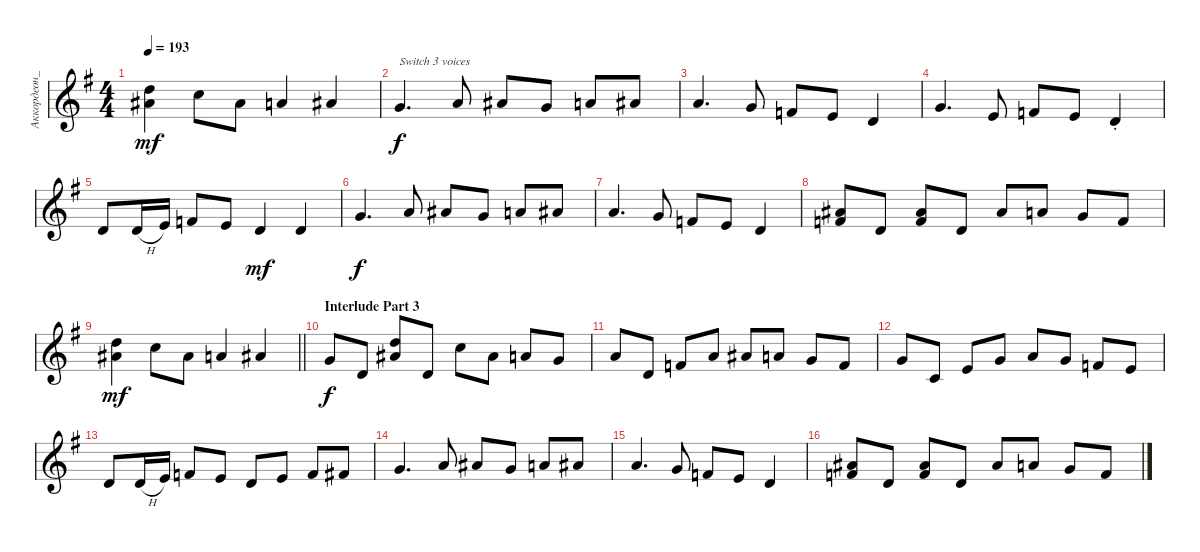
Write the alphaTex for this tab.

\track ("Аккордеон_1" "Аккордеон_") {instrument accordion}
\staff {score}
\tuning (E4 B3 G3 D3 A2 E2) {hide}
\ts (4 4)
\tempo 193
\clef g2
\ks eminor
(10.1 11.2).4{dy mf} 8.1.8 6.1.8 5.1.4 6.1.4 |
3.1.4{d txt "Switch 3 voices" dy f} 5.1.8 6.1.8 3.1.8 5.1.8 6.1.8 |
5.1.4{d} 3.1.8 6.2.8 5.2.8 3.2.4 |
3.1.4{d} 5.2.8 6.2.8 5.2.8 3.2{st}.4 |
3.2.8 3.2{h}.16 5.2.16 6.2.8 5.2.8 3.2.4{dy mf} 3.2.4 |
3.1.4{d dy f} 5.1.8 6.1.8 3.1.8 5.1.8 6.1.8 |
5.1.4{d} 3.1.8 6.2.8 5.2.8 3.2.4 |
(6.1 6.2).8 7.3.8 (6.1 6.2).8 7.3.8 6.1.8 5.1.8 3.1.8 6.2.8 |
\barLineRight lightlight
(10.1 11.2).4{dy mf} 8.1.8 6.1.8 5.1.4 6.1.4 |
\section ("" "Interlude Part 3")
8.2.8{dy f} 7.3.8 (10.1 11.2).8 7.3.8 8.1.8 6.1.8 5.1.8 8.2.8 |
5.1.8 3.2.8 6.2.8 5.1.8 6.1.8 5.1.8 3.1.8 6.2.8 |
3.1.8 5.3.8 5.2.8 3.1.8 5.1.8 3.1.8 6.2.8 5.2.8 |
3.2.8 3.2{h}.16 5.2.16 6.2.8 5.2.8 3.2.8 5.2.8 6.2.8 7.2.8 |
3.1.4{d} 5.1.8 6.1.8 3.1.8 5.1.8 6.1.8 |
5.1.4{d} 3.1.8 6.2.8 5.2.8 3.2.4 |
(6.1 6.2).8 7.3.8 (6.1 6.2).8 7.3.8 6.1.8 5.1.8 3.1.8 6.2.8
